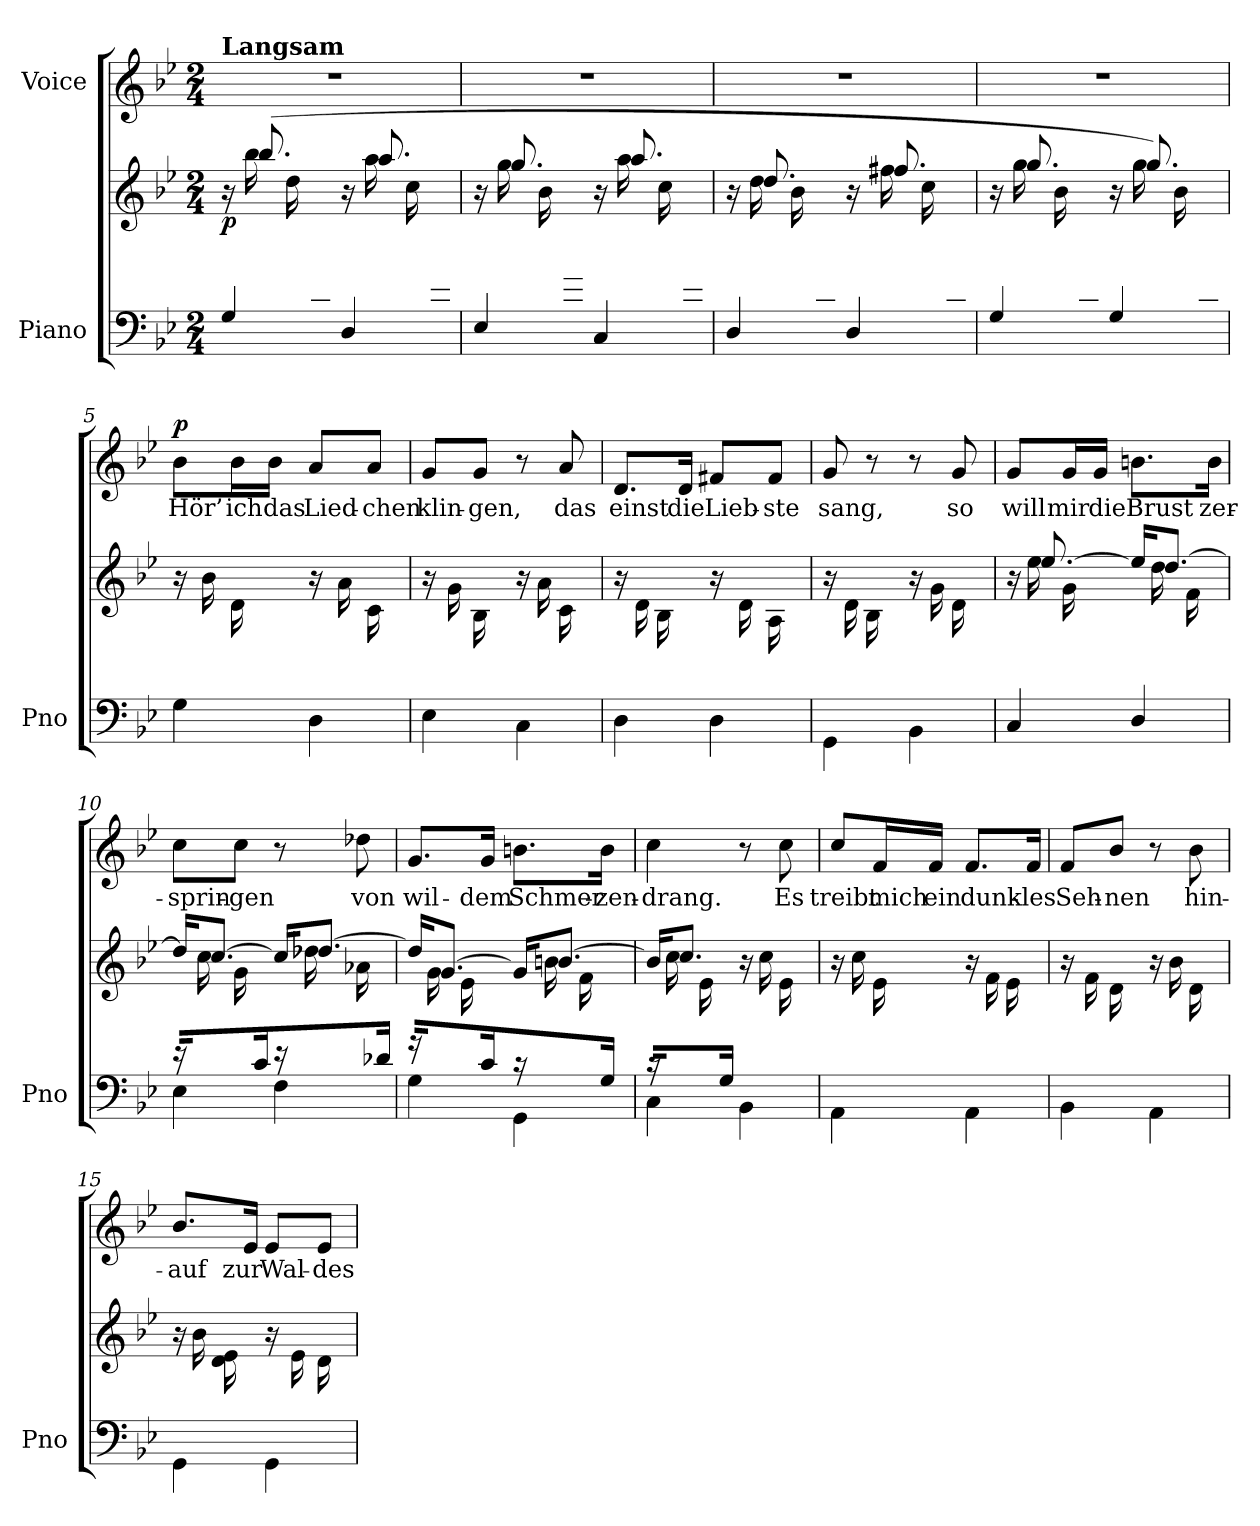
**kern	**kern	**dynam	**kern	**text	**dynam
*part2	*part2	*part2	*part1	*part1	*part1
*staff3	*staff2	*staff2/3	*staff1	*staff1	*staff1
*I"Piano	*	*	*I"Voice	*	*
*I'Pno	*	*	*	*	*
*clefF4	*clefG2	*	*clefG2	*	*
*k[b-e-]	*k[b-e-]	*	*k[b-e-]	*	*
*M2/4	*M2/4	*	*M2/4	*	*
=1	=1	=1	=1	=1	=1
*^	*^	*	*	*	*
!	!	!	!	!	!LO:TX:a:B:t=Langsam	!	!
!	!	!	!	!LO:DY:b	!	!	!
4G/	8.ryy	16r	16ryy	p	2r	.	.
.	.	(8.bb-/	16bb-\LL	.	.	.	.
.	.	.	16dd\	.	.	.	.
.	16d/JJ	.	8ryy	.	.	.	.
4D/	8.ryy	16r	.	.	.	.	.
.	.	8.aa/	16aa\LL	.	.	.	.
.	.	.	16cc\	.	.	.	.
.	16f#X/JJ	.	16ryy	.	.	.	.
=2	=2	=2	=2	=2	=2	=2	=2
4E-/	8.ryy	16r	16ryy	.	2r	.	.
.	.	8.gg/	16gg\LL	.	.	.	.
.	.	.	16b-\	.	.	.	.
.	16g/JJ	.	8ryy	.	.	.	.
4C/	8.ryy	16r	.	.	.	.	.
.	.	8.aa/	16aa\LL	.	.	.	.
.	.	.	16cc\	.	.	.	.
.	16e-/JJ	.	16ryy	.	.	.	.
=3	=3	=3	=3	=3	=3	=3	=3
4D/	8.ryy	16r	16ryy	.	2r	.	.
.	.	8.dd/	16dd\LL	.	.	.	.
.	.	.	16b-\	.	.	.	.
.	16d/JJ	.	8ryy	.	.	.	.
4D/	8.ryy	16r	.	.	.	.	.
.	.	8.ff#X/	16ff#\LL	.	.	.	.
.	.	.	16cc\	.	.	.	.
.	16d/JJ	.	16ryy	.	.	.	.
=4	=4	=4	=4	=4	=4	=4	=4
4G/	8.ryy	16r	16ryy	.	2r	.	.
.	.	8.gg/	16gg\LL	.	.	.	.
.	.	.	16b-\	.	.	.	.
.	16d/JJ	.	8ryy	.	.	.	.
4G/	8.ryy	16r	.	.	.	.	.
.	.	8.gg/)	16gg\LL	.	.	.	.
.	.	.	16b-\	.	.	.	.
.	16d/JJ	.	16ryy	.	.	.	.
!!LO:LB:g=z
=5	=5	=5	=5	=5	=5	=5	=5
!	!	!	!	!	!	!LO:LY:b	!LO:DY:a
*	*	*v	*v	*	*	*	*
8.ryy	4G\	16r	.	8b-\L	Hör’	p
.	.	16b-\LL	.	.	.	.
!	!	!	!	!	!LO:LY:b	!
.	.	16d\	.	16b-\L	ich	.
!	!	!	!	!	!LO:LY:b	!
16B-/JJ	.	16ryy	.	16b-\JJ	das	.
!	!	!	!	!	!LO:LY:b	!
8.ryy	4D\	16r	.	8a/L	Lied-	.
.	.	16a\LL	.	.	.	.
!	!	!	!	!	!LO:LY:b	!
.	.	16c\	.	8a/J	-chen	.
16F#X/JJ	.	16ryy	.	.	.	.
=6	=6	=6	=6	=6	=6	=6
!	!	!	!	!	!LO:LY:b	!
8.ryy	4E-\	16r	.	8g/L	klin-	.
.	.	16g\LL	.	.	.	.
!	!	!	!	!	!LO:LY:b	!
.	.	16B-\	.	8g/J	-gen,	.
16G/JJ	.	16ryy	.	.	.	.
8.ryy	4C\	16r	.	8r	.	.
.	.	16a\LL	.	.	.	.
!	!	!	!	!	!LO:LY:b	!
.	.	16c\	.	8a/	das	.
16E-/JJ	.	16ryy	.	.	.	.
=7	=7	=7	=7	=7	=7	=7
!	!	!	!	!	!LO:LY:b	!
8.ryy	4D\	16r	.	8.d/L	einst	.
.	.	16d\LL	.	.	.	.
.	.	16B-\	.	.	.	.
!	!	!	!	!	!LO:LY:b	!
16G/JJ	.	16ryy	.	16d/Jk	die	.
!	!	!	!	!	!LO:LY:b	!
8.ryy	4D\	16r	.	8f#X/L	Lieb-	.
.	.	16d\LL	.	.	.	.
!	!	!	!	!	!LO:LY:b	!
.	.	16A\	.	8f#/J	-ste	.
16F#X/JJ	.	16ryy	.	.	.	.
=8	=8	=8	=8	=8	=8	=8
!	!	!	!	!	!LO:LY:b	!
8.ryy	4GG\	16r	.	8g/	sang,	.
.	.	16d\LL	.	.	.	.
.	.	16B-\	.	8r	.	.
16G/JJ	.	16ryy	.	.	.	.
8.ryy	4BB-\	16r	.	8r	.	.
.	.	16g\LL	.	.	.	.
!	!	!	!	!	!LO:LY:b	!
.	.	16d\	.	8g/	so	.
16G/JJ	.	16ryy	.	.	.	.
!!LO:LB:g=z
=9	=9	=9	=9	=9	=9	=9
*	*	*^	*	*	*	*
!	!	!	!	!	!	!LO:LY:b	!
4C/	8.ryy	16r	16ryy	.	8g/L	will	.
.	.	[>8.ee-/	16ee-\LL	.	.	.	.
!	!	!	!	!	!	!LO:LY:b	!
.	.	.	16g\	.	16g/L	mir	.
!	!	!	!	!	!	!LO:LY:b	!
.	16G/JJ	.	8ryy	.	16g/JJ	die	.
!	!	!	!	!	!	!LO:LY:b	!
4D/	16r	16ee-/KL]	.	.	8.bn\L	Brust	.
.	8ryy	[>8.dd/J	16dd\LL	.	.	.	.
.	.	.	16f\	.	.	.	.
!	!	!	!	!	!	!LO:LY:b	!
.	16Bn/JJ	.	16ryy	.	16b\Jk	zer-	.
=10	=10	=10	=10	=10	=10	=10	=10
!	!	!	!	!	!	!LO:LY:b	!
16r	4E-\	16dd/KL]	16ryy	.	8cc\L	-sprin-	.
8ryy	.	[>8.cc/J	16cc\LL	.	.	.	.
!	!	!	!	!	!	!LO:LY:b	!
.	.	.	16g\	.	8cc\J	-gen	.
16c/JJ	.	.	8ryy	.	.	.	.
16r	4F\	16cc/KL]	.	.	8r	.	.
8ryy	.	[>8.dd-X/J	16dd-\LL	.	.	.	.
!	!	!	!	!	!	!LO:LY:b	!
.	.	.	16a-X\	.	8dd-X\	von	.
16d-X/JJ	.	.	16ryy	.	.	.	.
=11	=11	=11	=11	=11	=11	=11	=11
!	!	!	!	!	!	!LO:LY:b	!
16r	4G\	16dd-/KL]	16ryy	.	8.g/L	wil-	.
8ryy	.	[>8.g/J	16g\LL	.	.	.	.
.	.	.	16e-\	.	.	.	.
!	!	!	!	!	!	!LO:LY:b	!
16c/JJ	.	.	8ryy	.	16g/Jk	-dem	.
!	!	!	!	!	!	!LO:LY:b	!
16r	4GG\	16g/KL]	.	.	8.bn\L	Schmer-	.
8ryy	.	[>8.bn/J	16b\LL	.	.	.	.
.	.	.	16f\	.	.	.	.
!	!	!	!	!	!	!LO:LY:b	!
16G/JJ	.	.	16ryy	.	16b\Jk	-zen-	.
=12	=12	=12	=12	=12	=12	=12	=12
*	*^	*	*	*	*	*	*
!	!	!	!	!	!	!	!LO:LY:b	!
4..ryy	16r	4C\	16b/KL]	16ryy	.	4cc\	-drang.	.
.	8ryy	.	8.cc/J	16cc\LL	.	.	.	.
.	.	.	.	16e-\	.	.	.	.
.	16G/JJ	.	.	16ryy	.	.	.	.
.	4ryy	4BB-\	16r	4ryy	.	8r	.	.
.	.	.	16cc\LL	.	.	.	.	.
!	!	!	!	!	!	!	!LO:LY:b	!
.	.	.	16e-\	.	.	8cc\	Es	.
16G-X/JJ	.	.	16ryy	.	.	.	.	.
*	*v	*v	*	*	*	*	*	*
*	*	*v	*v	*	*	*	*
!!LO:PB:g=z
=13	=13	=13	=13	=13	=13	=13
!	!	!	!	!	!LO:LY:b	!
8.ryy	4AA\	16r	.	8cc/L	treibt	.
.	.	16cc\LL	.	.	.	.
!	!	!	!	!	!LO:LY:b	!
.	.	16e-\	.	16f/L	mich	.
!	!	!	!	!	!LO:LY:b	!
16F/JJ	.	16ryy	.	16f/JJ	ein	.
!	!	!	!	!	!LO:LY:b	!
8.ryy	4AA\	16r	.	8.f/L	dunk-	.
.	.	16f\LL	.	.	.	.
.	.	16e-\	.	.	.	.
!	!	!	!	!	!LO:LY:b	!
16F/JJ	.	16ryy	.	16f/Jk	-les	.
=14	=14	=14	=14	=14	=14	=14
!	!	!	!	!	!LO:LY:b	!
8.ryy	4BB-\	16r	.	8f/L	Seh-	.
.	.	16f\LL	.	.	.	.
!	!	!	!	!	!LO:LY:b	!
.	.	16d\	.	8b-/J	-nen	.
16F/JJ	.	16ryy	.	.	.	.
8.ryy	4AA\	16r	.	8r	.	.
.	.	16b-\LL	.	.	.	.
!	!	!	!	!	!LO:LY:b	!
.	.	16d\	.	8b-\	hin-	.
16F/JJ	.	16ryy	.	.	.	.
=15	=15	=15	=15	=15	=15	=15
!	!	!	!	!	!LO:LY:b	!
8.ryy	4GG\	16r	.	8.b-/L	-auf	.
.	.	16b-\LL	.	.	.	.
.	.	16d\ 16e-\	.	.	.	.
!	!	!	!	!	!LO:LY:b	!
16E-/JJ	.	16ryy	.	16e-/Jk	zur	.
!	!	!	!	!	!LO:LY:b	!
8.ryy	4GG\	16r	.	8e-/L	Wal-	.
.	.	16e-\LL	.	.	.	.
!	!	!	!	!	!LO:LY:b	!
.	.	16d\	.	8e-/J	-des-	.
16E-/JJ	.	16ryy	.	.	.	.
*v	*v	*	*	*	*	*
=	=	=	=	=	=
*-	*-	*-	*-	*-	*-
